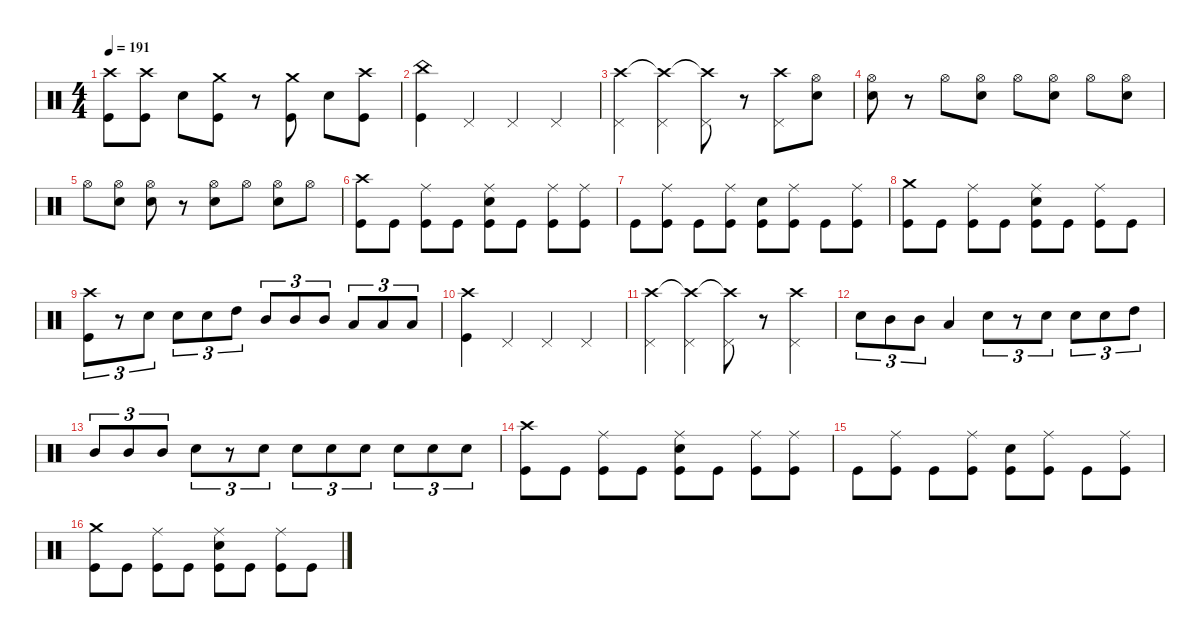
\defaultSystemsLayout 4
\hideDynamics
\bracketExtendMode nobrackets
\singleTrackTrackNamePolicy hidden
\multiTrackTrackNamePolicy hidden
\firstSystemTrackNameMode fullname
\firstSystemTrackNameOrientation horizontal
\otherSystemsTrackNameOrientation horizontal
\track ("Drumkit" "drm.") {solo instrument percussion}
\staff {score}
\articulation defaults
\ts (4 4)
\tempo 191
\clef neutral
\ks c
("Kick (hit)"{t} "Crash high (hit)").8{dy f beam Down} ("Crash high (hit)" "Kick (hit)").8{beam Down} "Snare (hit) 2".8{beam Down} ("Crash medium (hit)" "Kick (hit)").8{beam Down} r.8{beam Down} ("Crash medium (hit)" "Kick (hit)").8{beam Down} "Snare (hit) 2".8{beam Down} ("Crash high (hit)" "Kick (hit)").8{beam Down} |
("China (hit)" "Kick (hit)").4{beam Down} "Pedal Hi-Hat (hit)".4{beam Up} "Pedal Hi-Hat (hit)".4{beam Up} "Pedal Hi-Hat (hit)".4{beam Up} |
("Pedal Hi-Hat (hit)" "Crash high (hit)").4{beam Down} ("Pedal Hi-Hat (hit)" "Crash high (hit)"{t}).4{beam Down} ("Pedal Hi-Hat (hit)" "Crash high (hit)"{t}).8{beam Down} r.8{beam Down} ("Pedal Hi-Hat (hit)" "Crash high (hit)").8{beam Down} ("Hi-Hat (open)" "Snare (hit) 2").8{beam Down} |
("Hi-Hat (open)" "Snare (hit) 2").8{beam Down} r.8{beam Down} "Hi-Hat (open)".8{beam Down} ("Hi-Hat (open)" "Snare (hit) 2").8{beam Down} "Hi-Hat (open)".8{beam Down} ("Hi-Hat (open)" "Snare (hit) 2").8{beam Down} "Hi-Hat (open)".8{beam Down} ("Hi-Hat (open)" "Snare (hit) 2").8{beam Down} |
"Hi-Hat (open)".8{beam Down} ("Hi-Hat (open)" "Snare (hit) 2").8{beam Down} ("Hi-Hat (open)" "Snare (hit) 2").8{beam Down} r.8{beam Down} ("Hi-Hat (open)" "Snare (hit) 2").8{beam Down} "Hi-Hat (open)".8{beam Down} ("Hi-Hat (open)" "Snare (hit) 2").8{beam Down} "Hi-Hat (open)".8{beam Down} |
("Crash high (hit)" "Kick (hit)").8{beam Down} "Kick (hit)".8{beam Down} ("Ride (middle)" "Kick (hit)").8{dy mf beam Down} "Kick (hit)".8{dy f beam Down} ("Ride (middle)" "Snare (hit) 2" "Kick (hit)").8{beam Down} "Kick (hit)".8{beam Down} ("Ride (middle)" "Kick (hit)").8{beam Down} ("Ride (middle)" "Kick (hit)").8{beam Down} |
"Kick (hit)".8{beam Down} ("Ride (middle)" "Kick (hit)").8{beam Down} "Kick (hit)".8{beam Down} ("Ride (middle)" "Kick (hit)").8{beam Down} ("Snare (hit) 2" "Kick (hit)").8{beam Down} ("Ride (middle)" "Kick (hit)").8{beam Down} "Kick (hit)".8{beam Down} ("Ride (middle)" "Kick (hit)").8{beam Down} |
("Crash medium (hit)" "Kick (hit)").8{beam Down} "Kick (hit)".8{beam Down} ("Ride (middle)" "Kick (hit)").8{dy mf beam Down} "Kick (hit)".8{dy f beam Down} ("Ride (middle)" "Snare (hit) 2" "Kick (hit)").8{dy mf beam Down} "Kick (hit)".8{dy f beam Down} ("Ride (middle)" "Kick (hit)").8{dy mf beam Down} "Kick (hit)".8{dy f beam Down} |
("Crash high (hit)" "Kick (hit)").8{tu (3 2) beam Down} r.8{tu (3 2) beam Down} "Snare (hit) 2".8{tu (3 2) beam Down} "Snare (hit) 2".8{tu (3 2) beam Down} "Snare (hit) 2".8{tu (3 2) beam Down} "High Tom (hit)".8{tu (3 2) dy mf beam Down} "Mid Tom (hit)".8{tu (3 2) beam Up} "Mid Tom (hit)".8{tu (3 2) beam Up} "Mid Tom (hit)".8{tu (3 2) beam Up} "Low Tom (hit)".8{tu (3 2) beam Up} "Low Tom (hit)".8{tu (3 2) beam Up} "Low Tom (hit)".8{tu (3 2) beam Up} |
("Crash high (hit)" "Kick (hit)").4{dy f beam Down} "Pedal Hi-Hat (hit)".4{beam Up} "Pedal Hi-Hat (hit)".4{beam Up} "Pedal Hi-Hat (hit)".4{beam Up} |
("Pedal Hi-Hat (hit)" "Crash high (hit)").4{beam Down} ("Pedal Hi-Hat (hit)" "Crash high (hit)"{t}).4{beam Down} ("Pedal Hi-Hat (hit)" "Crash high (hit)"{t}).8{beam Down} r.8{beam Down} ("Pedal Hi-Hat (hit)" "Crash high (hit)").4{beam Down} |
"Snare (hit) 2".8{tu (3 2) beam Down} "Mid Tom (hit)".8{tu (3 2) beam Down} "Mid Tom (hit)".8{tu (3 2) beam Down} "Low Tom (hit)".4{beam Up} "Snare (hit) 2".8{tu (3 2) beam Down} r.8{tu (3 2) beam Down} "Snare (hit) 2".8{tu (3 2) beam Down} "Snare (hit) 2".8{tu (3 2) beam Down} "Snare (hit) 2".8{tu (3 2) beam Down} "High Tom (hit)".8{tu (3 2) beam Down} |
"Mid Tom (hit)".8{tu (3 2) beam Up} "Mid Tom (hit)".8{tu (3 2) beam Up} "Mid Tom (hit)".8{tu (3 2) beam Up} "Snare (hit) 2".8{tu (3 2) beam Down} r.8{tu (3 2) beam Down} "Snare (hit) 2".8{tu (3 2) beam Down} "Snare (hit) 2".8{tu (3 2) beam Down} "Snare (hit) 2".8{tu (3 2) dy mp beam Down} "Snare (hit) 2".8{tu (3 2) dy f beam Down} "Snare (hit) 2".8{tu (3 2) dy mp beam Down} "Snare (hit) 2".8{tu (3 2) dy f beam Down} "Snare (hit) 2".8{tu (3 2) beam Down} |
("Crash high (hit)" "Kick (hit)").8{beam Down} "Kick (hit)".8{beam Down} ("Ride (middle)" "Kick (hit)").8{dy mf beam Down} "Kick (hit)".8{dy f beam Down} ("Ride (middle)" "Snare (hit) 2" "Kick (hit)").8{beam Down} "Kick (hit)".8{beam Down} ("Ride (middle)" "Kick (hit)").8{beam Down} ("Ride (middle)" "Kick (hit)").8{beam Down} |
"Kick (hit)".8{beam Down} ("Ride (middle)" "Kick (hit)").8{beam Down} "Kick (hit)".8{beam Down} ("Ride (middle)" "Kick (hit)").8{beam Down} ("Snare (hit) 2" "Kick (hit)").8{beam Down} ("Ride (middle)" "Kick (hit)").8{beam Down} "Kick (hit)".8{beam Down} ("Ride (middle)" "Kick (hit)").8{beam Down} |
("Crash medium (hit)" "Kick (hit)").8{beam Down} "Kick (hit)".8{beam Down} ("Ride (middle)" "Kick (hit)").8{dy mf beam Down} "Kick (hit)".8{dy f beam Down} ("Ride (middle)" "Snare (hit) 2" "Kick (hit)").8{dy mf beam Down} "Kick (hit)".8{dy f beam Down} ("Ride (middle)" "Kick (hit)").8{dy mf beam Down} "Kick (hit)".8{dy f beam Down}
